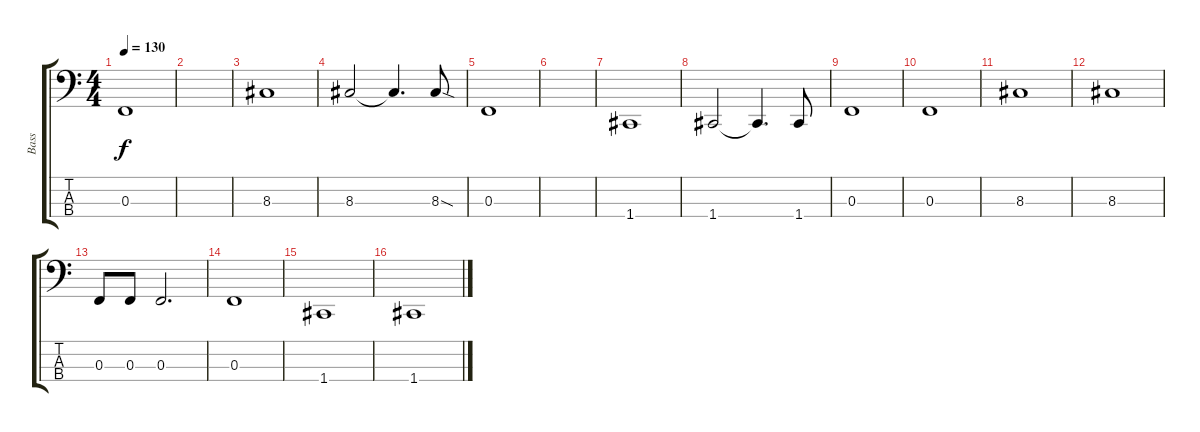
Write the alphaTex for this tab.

\track ("Bass" "Bass") {instrument electricbasspick}
\staff {score tabs}
\tuning (Eb2 Bb1 F1 C1) {hide}
\ts (4 4)
\tempo 130
\clef f4
\ks c
0.3.1{dy f} |
|
8.3.1 |
8.3.2 8.3{t}.4{d} 8.3{sod}.8 |
0.3.1 |
|
1.4.1 |
1.4.2 1.4{t}.4{d} 1.4.8 |
0.3.1 |
0.3.1 |
8.3.1 |
8.3.1 |
0.3.8 0.3.8 0.3.2{d} |
0.3.1 |
1.4.1 |
1.4.1
